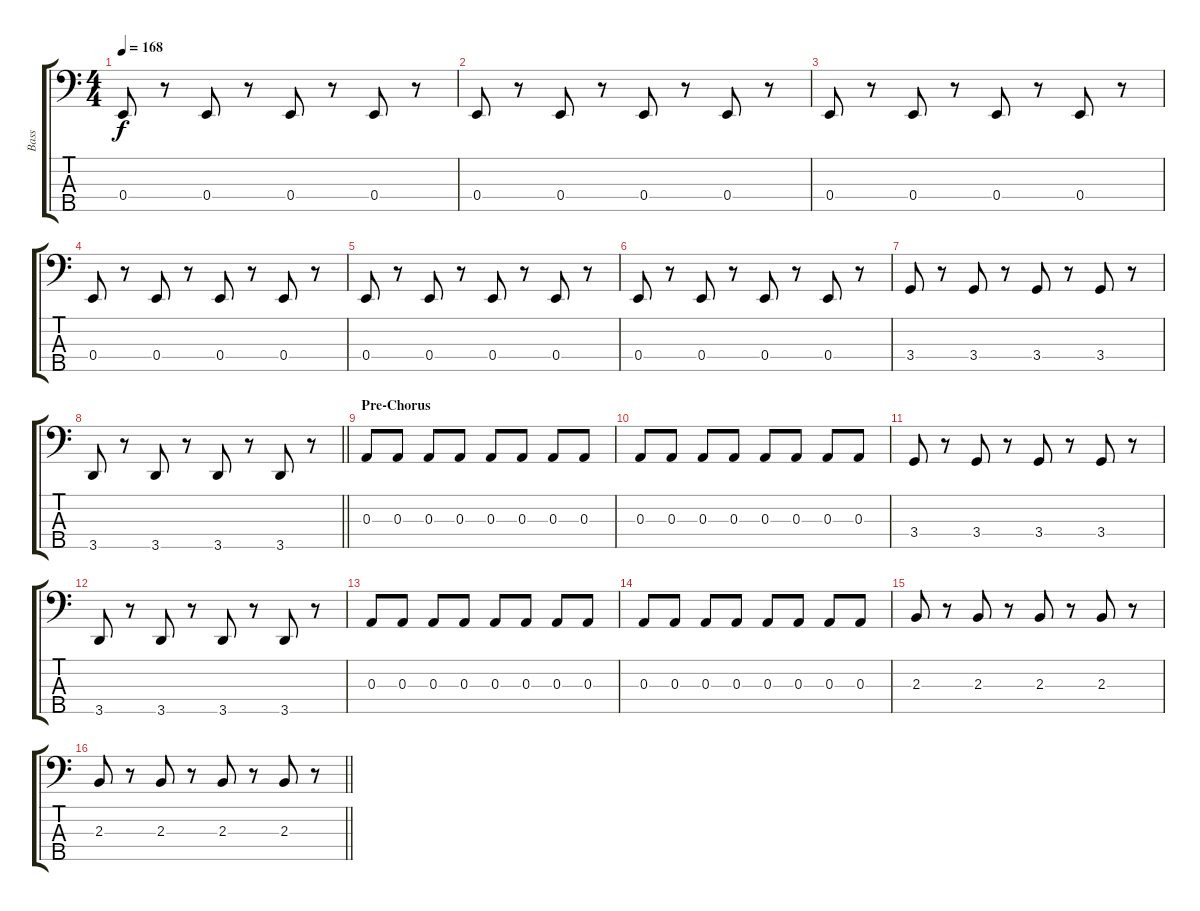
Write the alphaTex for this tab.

\track ("Bass" "Bass") {instrument electricbassfinger}
\staff {score tabs}
\tuning (G2 D2 A1 E1 B0) {hide}
\ts (4 4)
\tempo 168
\clef f4
\ks c
0.4.8{dy f} r.8 0.4.8 r.8 0.4.8 r.8 0.4.8 r.8 |
0.4.8 r.8 0.4.8 r.8 0.4.8 r.8 0.4.8 r.8 |
0.4.8 r.8 0.4.8 r.8 0.4.8 r.8 0.4.8 r.8 |
0.4.8 r.8 0.4.8 r.8 0.4.8 r.8 0.4.8 r.8 |
0.4.8 r.8 0.4.8 r.8 0.4.8 r.8 0.4.8 r.8 |
0.4.8 r.8 0.4.8 r.8 0.4.8 r.8 0.4.8 r.8 |
3.4.8 r.8 3.4.8 r.8 3.4.8 r.8 3.4.8 r.8 |
\barLineRight lightlight
3.5.8 r.8 3.5.8 r.8 3.5.8 r.8 3.5.8 r.8 |
\section ("" "Pre-Chorus")
0.3.8 0.3.8 0.3.8 0.3.8 0.3.8 0.3.8 0.3.8 0.3.8 |
0.3.8 0.3.8 0.3.8 0.3.8 0.3.8 0.3.8 0.3.8 0.3.8 |
3.4.8 r.8 3.4.8 r.8 3.4.8 r.8 3.4.8 r.8 |
3.5.8 r.8 3.5.8 r.8 3.5.8 r.8 3.5.8 r.8 |
0.3.8 0.3.8 0.3.8 0.3.8 0.3.8 0.3.8 0.3.8 0.3.8 |
0.3.8 0.3.8 0.3.8 0.3.8 0.3.8 0.3.8 0.3.8 0.3.8 |
2.3.8 r.8 2.3.8 r.8 2.3.8 r.8 2.3.8 r.8 |
\barLineRight lightlight
2.3.8 r.8 2.3.8 r.8 2.3.8 r.8 2.3.8 r.8
